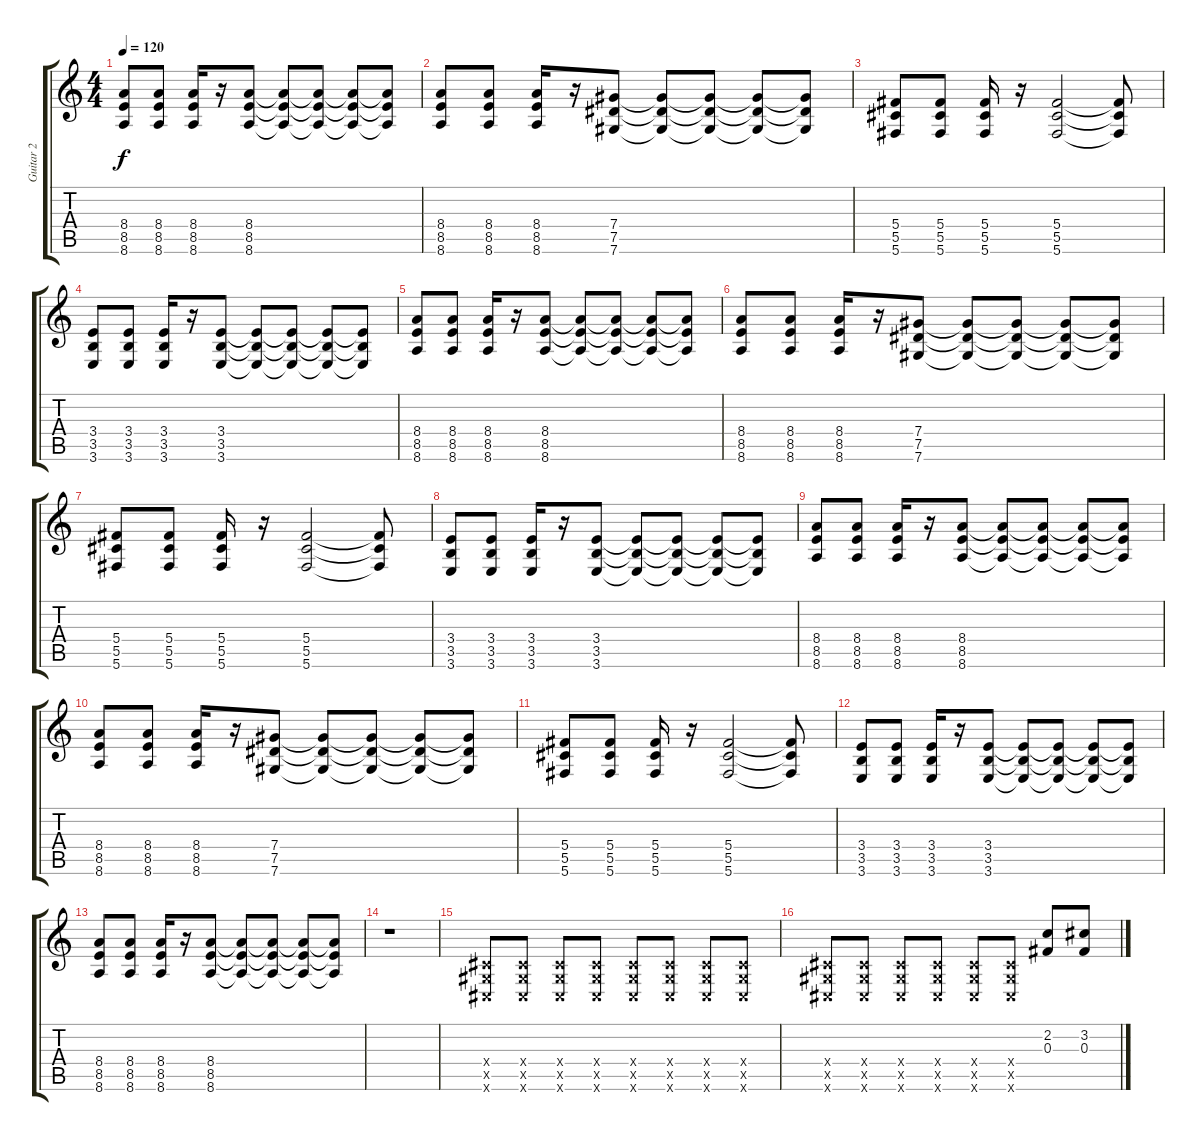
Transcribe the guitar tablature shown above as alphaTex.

\track ("Guitar 2" "Guitar 2") {instrument overdrivenguitar}
\staff {score tabs}
\tuning (Eb4 Bb3 Gb3 Db3 Ab2 Db2) {hide}
\ts (4 4)
\tempo 120
\clef g2
\ks c
(8.4 8.5 8.6).8{dy f} (8.4 8.5 8.6).8 (8.4 8.5 8.6).16 r.16 (8.4 8.5 8.6).8 (8.4{t} 8.5{t} 8.6{t}).8 (8.4{t} 8.5{t} 8.6{t}).8 (8.4{t} 8.5{t} 8.6{t}).8 (8.4{t} 8.5{t} 8.6{t}).8 |
(8.4 8.5 8.6).8 (8.4 8.5 8.6).8 (8.4 8.5 8.6).16 r.16 (7.4 7.5 7.6).8 (7.4{t} 7.5{t} 7.6{t}).8 (7.4{t} 7.5{t} 7.6{t}).8 (7.4{t} 7.5{t} 7.6{t}).8 (7.4{t} 7.5{t} 7.6{t}).8 |
(5.4 5.5 5.6).8 (5.4 5.5 5.6).8 (5.4 5.5 5.6).16 r.16 (5.4 5.5 5.6).2 (5.4{t} 5.5{t} 5.6{t}).8 |
(3.4 3.5 3.6).8 (3.4 3.5 3.6).8 (3.4 3.5 3.6).16 r.16 (3.4 3.5 3.6).8 (3.4{t} 3.5{t} 3.6{t}).8 (3.4{t} 3.5{t} 3.6{t}).8 (3.4{t} 3.5{t} 3.6{t}).8 (3.4{t} 3.5{t} 3.6{t}).8 |
(8.4 8.5 8.6).8 (8.4 8.5 8.6).8 (8.4 8.5 8.6).16 r.16 (8.4 8.5 8.6).8 (8.4{t} 8.5{t} 8.6{t}).8 (8.4{t} 8.5{t} 8.6{t}).8 (8.4{t} 8.5{t} 8.6{t}).8 (8.4{t} 8.5{t} 8.6{t}).8 |
(8.4 8.5 8.6).8 (8.4 8.5 8.6).8 (8.4 8.5 8.6).16 r.16 (7.4 7.5 7.6).8 (7.4{t} 7.5{t} 7.6{t}).8 (7.4{t} 7.5{t} 7.6{t}).8 (7.4{t} 7.5{t} 7.6{t}).8 (7.4{t} 7.5{t} 7.6{t}).8 |
(5.4 5.5 5.6).8 (5.4 5.5 5.6).8 (5.4 5.5 5.6).16 r.16 (5.4 5.5 5.6).2 (5.4{t} 5.5{t} 5.6{t}).8 |
(3.4 3.5 3.6).8 (3.4 3.5 3.6).8 (3.4 3.5 3.6).16 r.16 (3.4 3.5 3.6).8 (3.4{t} 3.5{t} 3.6{t}).8 (3.4{t} 3.5{t} 3.6{t}).8 (3.4{t} 3.5{t} 3.6{t}).8 (3.4{t} 3.5{t} 3.6{t}).8 |
(8.4 8.5 8.6).8 (8.4 8.5 8.6).8 (8.4 8.5 8.6).16 r.16 (8.4 8.5 8.6).8 (8.4{t} 8.5{t} 8.6{t}).8 (8.4{t} 8.5{t} 8.6{t}).8 (8.4{t} 8.5{t} 8.6{t}).8 (8.4{t} 8.5{t} 8.6{t}).8 |
(8.4 8.5 8.6).8 (8.4 8.5 8.6).8 (8.4 8.5 8.6).16 r.16 (7.4 7.5 7.6).8 (7.4{t} 7.5{t} 7.6{t}).8 (7.4{t} 7.5{t} 7.6{t}).8 (7.4{t} 7.5{t} 7.6{t}).8 (7.4{t} 7.5{t} 7.6{t}).8 |
(5.4 5.5 5.6).8 (5.4 5.5 5.6).8 (5.4 5.5 5.6).16 r.16 (5.4 5.5 5.6).2 (5.4{t} 5.5{t} 5.6{t}).8 |
(3.4 3.5 3.6).8 (3.4 3.5 3.6).8 (3.4 3.5 3.6).16 r.16 (3.4 3.5 3.6).8 (3.4{t} 3.5{t} 3.6{t}).8 (3.4{t} 3.5{t} 3.6{t}).8 (3.4{t} 3.5{t} 3.6{t}).8 (3.4{t} 3.5{t} 3.6{t}).8 |
(8.4 8.5 8.6).8 (8.4 8.5 8.6).8 (8.4 8.5 8.6).16 r.16 (8.4 8.5 8.6).8 (8.4{t} 8.5{t} 8.6{t}).8 (8.4{t} 8.5{t} 8.6{t}).8 (8.4{t} 8.5{t} 8.6{t}).8 (8.4{t} 8.5{t} 8.6{t}).8 |
r.1 |
(0.4{x} 0.5{x} 0.6{x}).8 (0.4{x} 0.5{x} 0.6{x}).8 (0.4{x} 0.5{x} 0.6{x}).8 (0.4{x} 0.5{x} 0.6{x}).8 (0.4{x} 0.5{x} 0.6{x}).8 (0.4{x} 0.5{x} 0.6{x}).8 (0.4{x} 0.5{x} 0.6{x}).8 (0.4{x} 0.5{x} 0.6{x}).8 |
(0.4{x} 0.5{x} 0.6{x}).8 (0.4{x} 0.5{x} 0.6{x}).8 (0.4{x} 0.5{x} 0.6{x}).8 (0.4{x} 0.5{x} 0.6{x}).8 (0.4{x} 0.5{x} 0.6{x}).8 (0.4{x} 0.5{x} 0.6{x}).8 (2.2 0.3).8 (3.2 0.3).8
